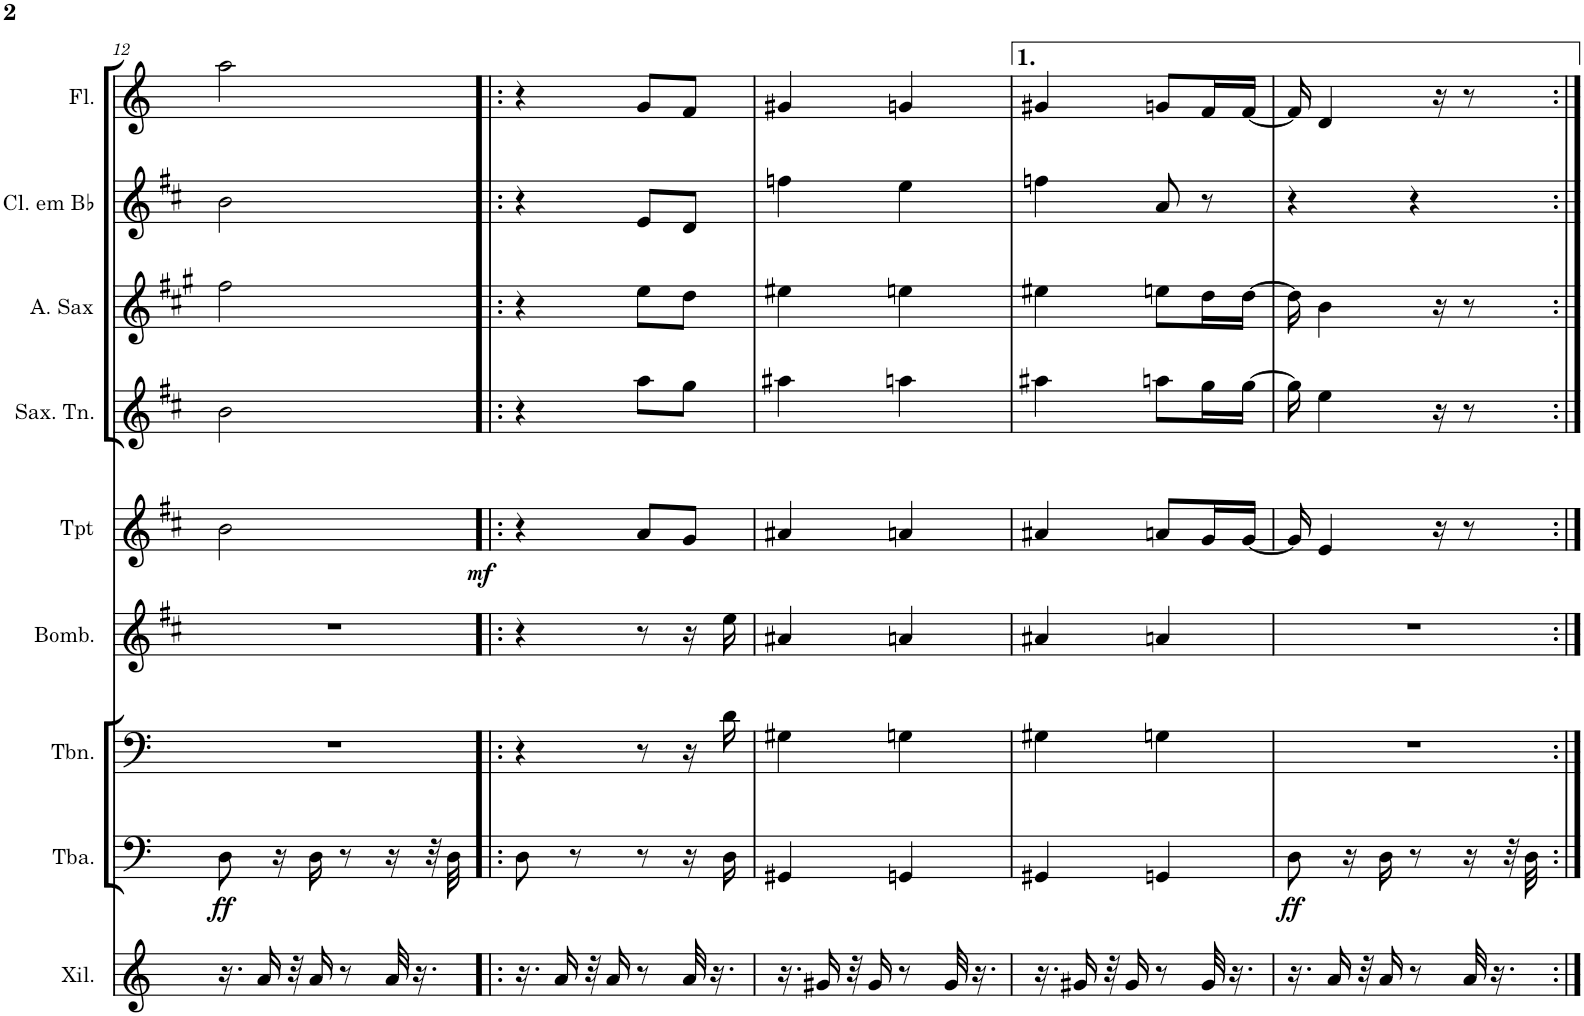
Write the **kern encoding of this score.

**kern	**kern	**dynam	**kern	**kern	**kern	**dynam	**kern	**kern	**kern	**kern
*part9	*part8	*part8	*part7	*part6	*part5	*part5	*part4	*part3	*part2	*part1
*staff9	*staff8	*staff8	*staff7	*staff6	*staff5	*staff5	*staff4	*staff3	*staff2	*staff1
*I"Xilofone	*I"Tuba	*	*I"Trombone	*I"Bombardino	*I"Trompete	*	*I"Sax Tenor	*I"Sax Alto	*I"Clarineta	*I"Flauta
*I'Xil.	*I'Tba.	*	*I'Tbn.	*I'Bomb.	*I'Tpt	*	*I'Sax. Tn.	*	*	*I'Fl.
!!LO:PB:g=z
*clefG2	*clefF4	*	*clefF4	*clefG2	*clefG2	*	*clefG2	*clefG2	*clefG2	*clefG2
*Trd-7c-12	*	*	*	*Trd8c14	*Trd1c2	*	*Trd8c14	*Trd5c9	*Trd1c2	*
*k[]	*k[]	*	*k[]	*k[f#c#]	*k[f#c#]	*	*k[f#c#]	*k[f#c#g#]	*k[f#c#]	*k[]
*M2/4	*M2/4	*	*M2/4	*M2/4	*M2/4	*	*M2/4	*M2/4	*M2/4	*M2/4
=12	=12	=12	=12	=12	=12	=12	=12	=12	=12	=12
!	!	!LO:DY:b	!	!	!	!	!	!	!	!
16.r	8D\	ff	2r	2r	2b\	.	2b\	2ff#\	2b\	2aa\
16a/	.	.	.	.	.	.	.	.	.	.
.	16r	.	.	.	.	.	.	.	.	.
32r	.	.	.	.	.	.	.	.	.	.
16a/	16D\	.	.	.	.	.	.	.	.	.
8r	8r	.	.	.	.	.	.	.	.	.
32a/	16r	.	.	.	.	.	.	.	.	.
16.r	.	.	.	.	.	.	.	.	.	.
.	32r	.	.	.	.	.	.	.	.	.
.	32D\	.	.	.	.	.	.	.	.	.
=13!|:	=13!|:	=13!|:	=13!|:	=13!|:	=13!|:	=13!|:	=13!|:	=13!|:	=13!|:	=13!|:
!	!	!	!	!	!	!LO:DY:b	!	!	!	!
16.r	8D\	.	4r	4r	4r	mf	4r	4r	4r	4r
16a/	.	.	.	.	.	.	.	.	.	.
.	8r	.	.	.	.	.	.	.	.	.
32r	.	.	.	.	.	.	.	.	.	.
16a/	.	.	.	.	.	.	.	.	.	.
8r	8r	.	8r	8r	8a/L	.	8aa\L	8ee\L	8e/L	8g/L
32a/	16r	.	16r	16r	8g/J	.	8gg\J	8dd\J	8d/J	8f/J
16.r	.	.	.	.	.	.	.	.	.	.
.	16D\	.	16d\	16ee\	.	.	.	.	.	.
=14	=14	=14	=14	=14	=14	=14	=14	=14	=14	=14
16.r	4GG#X/	.	4G#X\	4a#X/	4a#X/	.	4aa#X\	4ee#X\	4ffn\	4g#X/
16g#X/	.	.	.	.	.	.	.	.	.	.
32r	.	.	.	.	.	.	.	.	.	.
16g#/	.	.	.	.	.	.	.	.	.	.
8r	4GGn/	.	4Gn\	4an/	4an/	.	4aan\	4een\	4ee\	4gn/
32g#/	.	.	.	.	.	.	.	.	.	.
16.r	.	.	.	.	.	.	.	.	.	.
=15	=15	=15	=15	=15	=15	=15	=15	=15	=15	=15
16.r	4GG#X/	.	4G#X\	4a#X/	4a#X/	.	4aa#X\	4ee#X\	4ffn\	4g#X/
16g#X/	.	.	.	.	.	.	.	.	.	.
32r	.	.	.	.	.	.	.	.	.	.
16g#/	.	.	.	.	.	.	.	.	.	.
8r	4GGn/	.	4Gn\	4an/	8an/L	.	8aan\L	8een\L	8a/	8gn/L
32g#/	.	.	.	.	16g/L	.	16gg\L	16dd\L	8r	16f/L
16.r	.	.	.	.	.	.	.	.	.	.
.	.	.	.	.	[16g/JJ	.	[16gg\JJ	[16dd\JJ	.	[16f/JJ
=16	=16	=16	=16	=16	=16	=16	=16	=16	=16	=16
!	!	!LO:DY:b	!	!	!	!	!	!	!	!
16.r	8D\	ff	2r	2r	16g/]	.	16gg\]	16dd\]	4r	16f/]
.	.	.	.	.	4e/	.	4ee\	4b\	.	4d/
16a/	.	.	.	.	.	.	.	.	.	.
.	16r	.	.	.	.	.	.	.	.	.
32r	.	.	.	.	.	.	.	.	.	.
16a/	16D\	.	.	.	.	.	.	.	.	.
8r	8r	.	.	.	.	.	.	.	4r	.
.	.	.	.	.	16r	.	16r	16r	.	16r
32a/	16r	.	.	.	8r	.	8r	8r	.	8r
16.r	.	.	.	.	.	.	.	.	.	.
.	32r	.	.	.	.	.	.	.	.	.
.	32D\	.	.	.	.	.	.	.	.	.
=:|!	=:|!	=:|!	=:|!	=:|!	=:|!	=:|!	=:|!	=:|!	=:|!	=:|!
*-	*-	*-	*-	*-	*-	*-	*-	*-	*-	*-
